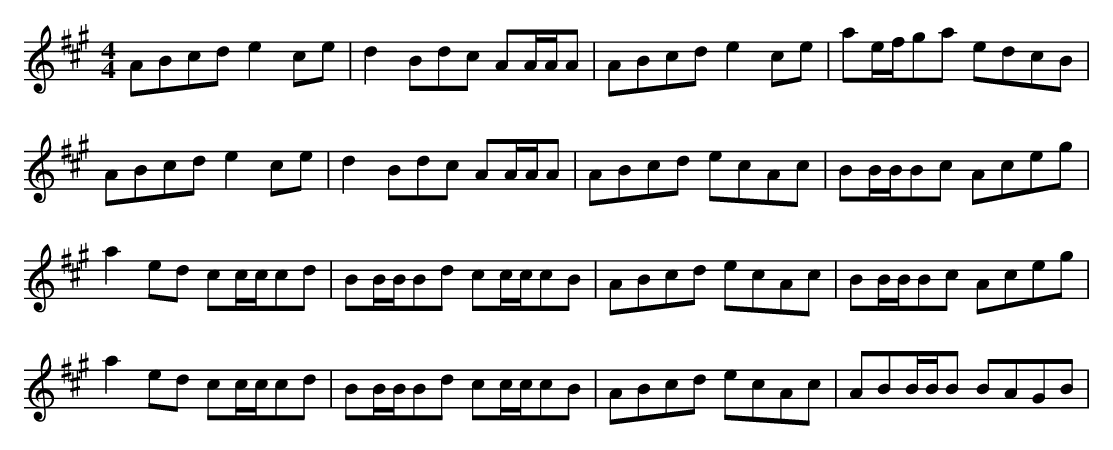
X:1
M:4/4
K:A
ABcd e2 ce|d2 Bdc AA/A/A|ABcd e2 ce |ae/f/ga edcB|
ABcd e2 ce|d2 Bdc AA/A/A|ABcd ecAc |BB/B/Bc Aceg|
a2 ed cc/c/cd|BB/B/Bd cc/c/cB|ABcd ecAc|BB/B/Bc Aceg|
a2 ed cc/c/cd|BB/B/Bd cc/c/cB|ABcd ecAc|ABB/B/B BAGB|
